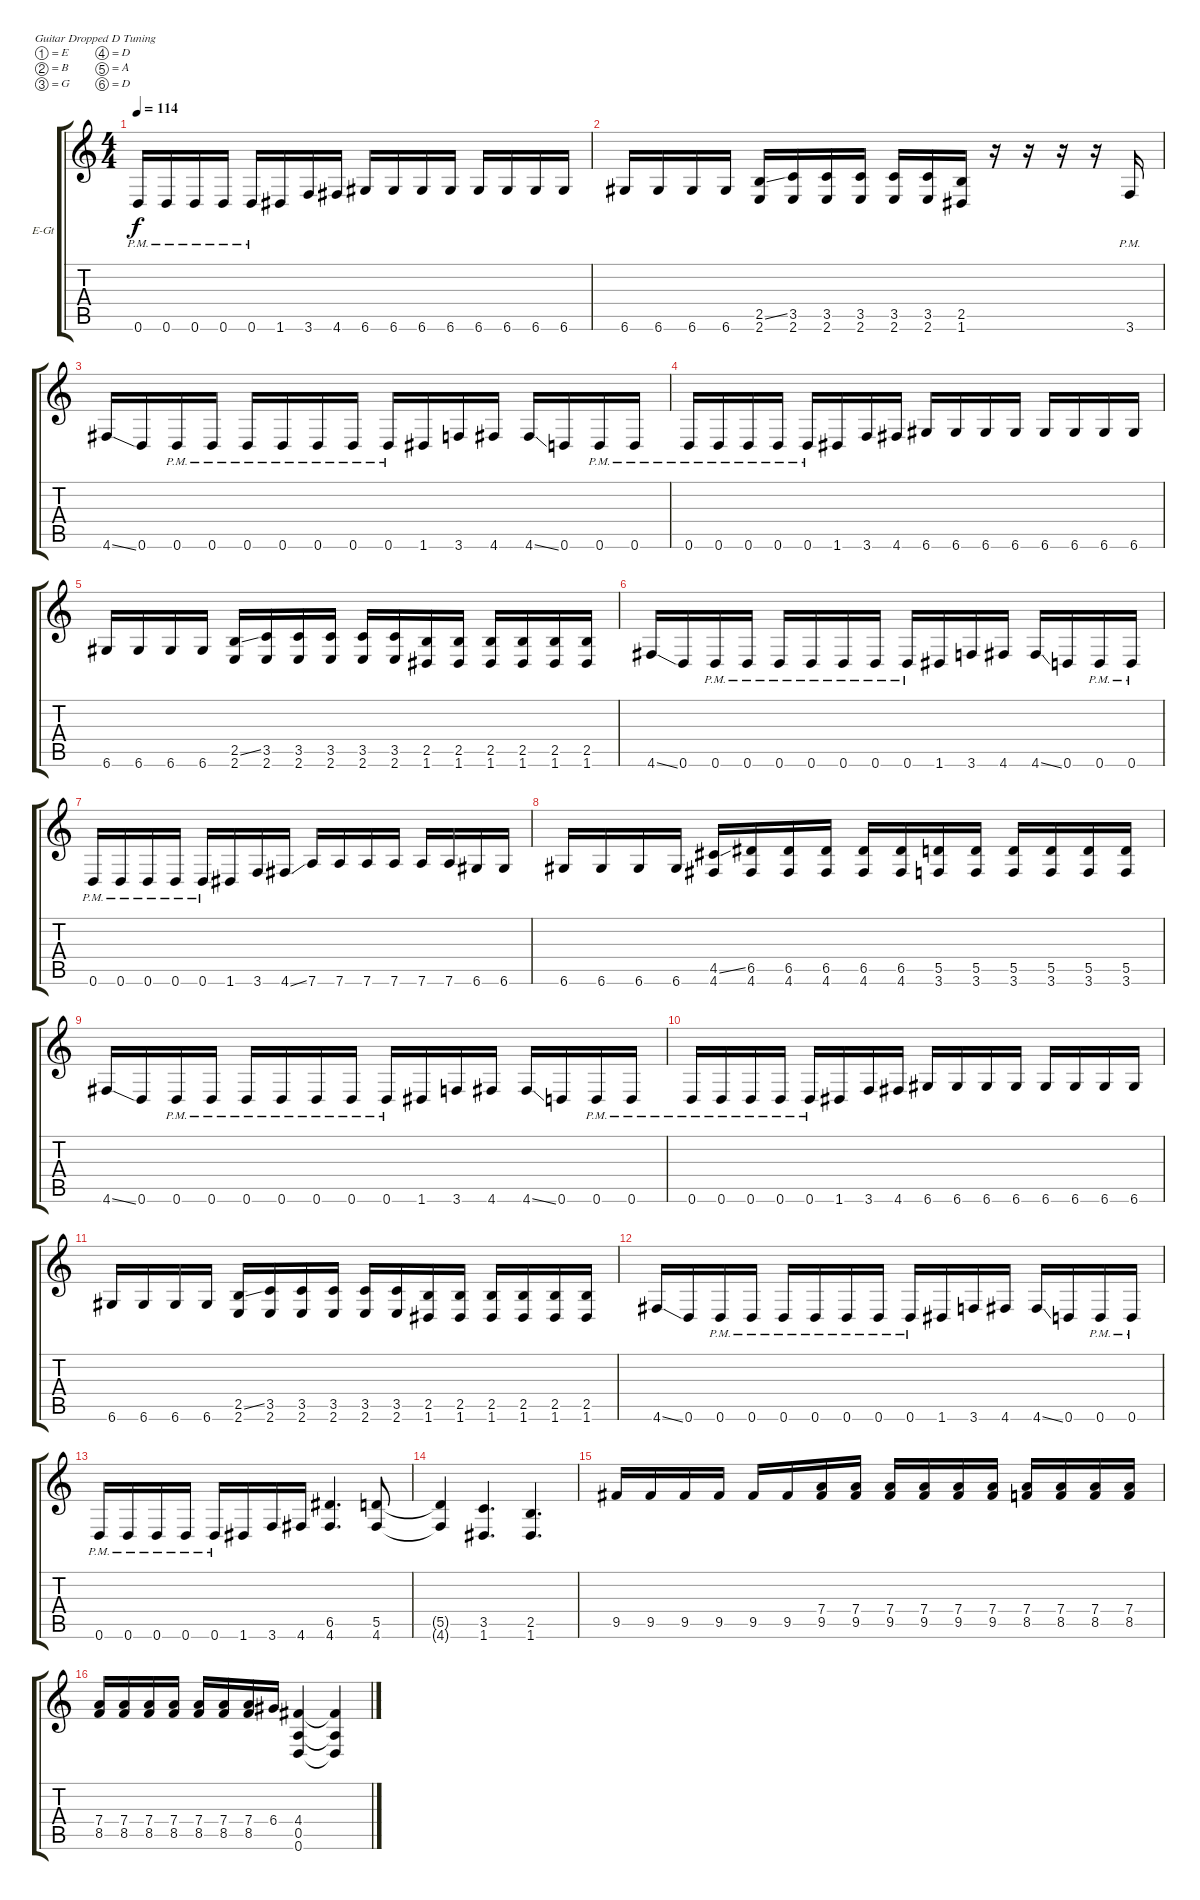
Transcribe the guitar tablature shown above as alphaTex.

\bracketExtendMode groupsimilarinstruments
\firstSystemTrackNameOrientation horizontal
\otherSystemsTrackNameOrientation horizontal
\track ("Guitar" "E-Gt") {instrument overdrivenguitar}
\staff {score tabs}
\tuning (E4 B3 G3 D3 A2 D2)
\ts (4 4)
\tempo 114
\clef g2
\ks c
0.6{pm}.16{dy f} 0.6{pm}.16 0.6{pm}.16 0.6{pm}.16 0.6{pm}.16 1.6.16 3.6.16 4.6.16 6.6.16 6.6.16 6.6.16 6.6.16 6.6.16 6.6.16 6.6.16 6.6.16 |
6.6.16 6.6.16 6.6.16 6.6.16 (2.5{ss} 2.6).16 (3.5 2.6).16 (3.5 2.6).16 (3.5 2.6).16 (3.5 2.6).16 (3.5 2.6).16 (2.5 1.6).16 r.16 r.16 r.16 r.16 3.6{pm}.16 |
4.6{ss}.16 0.6.16 0.6{pm}.16 0.6{pm}.16 0.6{pm}.16 0.6{pm}.16 0.6{pm}.16 0.6{pm}.16 0.6{pm}.16 1.6.16 3.6.16 4.6.16 4.6{ss}.16 0.6.16 0.6{pm}.16 0.6{pm}.16 |
0.6{pm}.16 0.6{pm}.16 0.6{pm}.16 0.6{pm}.16 0.6{pm}.16 1.6.16 3.6.16 4.6.16 6.6.16 6.6.16 6.6.16 6.6.16 6.6.16 6.6.16 6.6.16 6.6.16 |
6.6.16 6.6.16 6.6.16 6.6.16 (2.5{ss} 2.6).16 (3.5 2.6).16 (3.5 2.6).16 (3.5 2.6).16 (3.5 2.6).16 (3.5 2.6).16 (2.5 1.6).16 (2.5 1.6).16 (2.5 1.6).16 (2.5 1.6).16 (2.5 1.6).16 (2.5 1.6).16 |
4.6{ss}.16 0.6.16 0.6{pm}.16 0.6{pm}.16 0.6{pm}.16 0.6{pm}.16 0.6{pm}.16 0.6{pm}.16 0.6{pm}.16 1.6.16 3.6.16 4.6.16 4.6{ss}.16 0.6.16 0.6{pm}.16 0.6{pm}.16 |
0.6{pm}.16 0.6{pm}.16 0.6{pm}.16 0.6{pm}.16 0.6{pm}.16 1.6.16 3.6.16 4.6{ss}.16 7.6.16 7.6.16 7.6.16 7.6.16 7.6.16 7.6.16 6.6.16 6.6.16 |
6.6.16 6.6.16 6.6.16 6.6.16 (4.5{ss} 4.6).16 (6.5 4.6).16 (6.5 4.6).16 (6.5 4.6).16 (6.5 4.6).16 (6.5 4.6).16 (5.5 3.6).16 (5.5 3.6).16 (5.5 3.6).16 (5.5 3.6).16 (5.5 3.6).16 (5.5 3.6).16 |
4.6{ss}.16 0.6.16 0.6{pm}.16 0.6{pm}.16 0.6{pm}.16 0.6{pm}.16 0.6{pm}.16 0.6{pm}.16 0.6{pm}.16 1.6.16 3.6.16 4.6.16 4.6{ss}.16 0.6.16 0.6{pm}.16 0.6{pm}.16 |
0.6{pm}.16 0.6{pm}.16 0.6{pm}.16 0.6{pm}.16 0.6{pm}.16 1.6.16 3.6.16 4.6.16 6.6.16 6.6.16 6.6.16 6.6.16 6.6.16 6.6.16 6.6.16 6.6.16 |
6.6.16 6.6.16 6.6.16 6.6.16 (2.5{ss} 2.6).16 (3.5 2.6).16 (3.5 2.6).16 (3.5 2.6).16 (3.5 2.6).16 (3.5 2.6).16 (2.5 1.6).16 (2.5 1.6).16 (2.5 1.6).16 (2.5 1.6).16 (2.5 1.6).16 (2.5 1.6).16 |
4.6{ss}.16 0.6.16 0.6{pm}.16 0.6{pm}.16 0.6{pm}.16 0.6{pm}.16 0.6{pm}.16 0.6{pm}.16 0.6{pm}.16 1.6.16 3.6.16 4.6.16 4.6{ss}.16 0.6.16 0.6{pm}.16 0.6{pm}.16 |
0.6{pm}.16 0.6{pm}.16 0.6{pm}.16 0.6{pm}.16 0.6{pm}.16 1.6.16 3.6.16 4.6.16 (6.5 4.6).4{d} (5.5 4.6).8 |
(5.5{t} 4.6{t}).4 (3.5 1.6).4{d} (2.5 1.6).4{d} |
9.5.16 9.5.16 9.5.16 9.5.16 9.5.16 9.5.16 (7.4 9.5).16 (7.4 9.5).16 (7.4 9.5).16 (7.4 9.5).16 (7.4 9.5).16 (7.4 9.5).16 (7.4 8.5).16 (7.4 8.5).16 (7.4 8.5).16 (7.4 8.5).16 |
(7.4 8.5).16 (7.4 8.5).16 (7.4 8.5).16 (7.4 8.5).16 (7.4 8.5).16 (7.4 8.5).16 (7.4 8.5).16 6.4.16 (4.4 0.5 0.6).4 (4.4{t} 0.5{t} 0.6{t}).4
